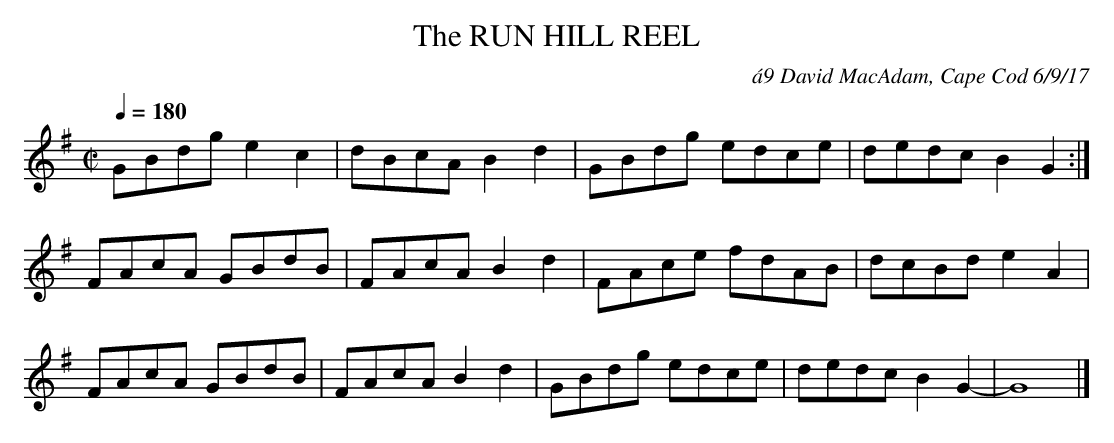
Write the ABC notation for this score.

X:1
T:RUN HILL REEL, The
C:\'a9 David MacAdam, Cape Cod 6/9/17
Q:1/4=180
M:C|
L:1/8
K:G
GBdg e2 c2|dBcA B2 d2 |GBdg edce|dedc B2 G2 :|
FAcA GBdB|FAcA B2 d2|FAce fdAB|dcBd e2 A2  |
FAcA GBdB|FAcA B2 d2|GBdg edce|dedc B2 G2- |G8|]
